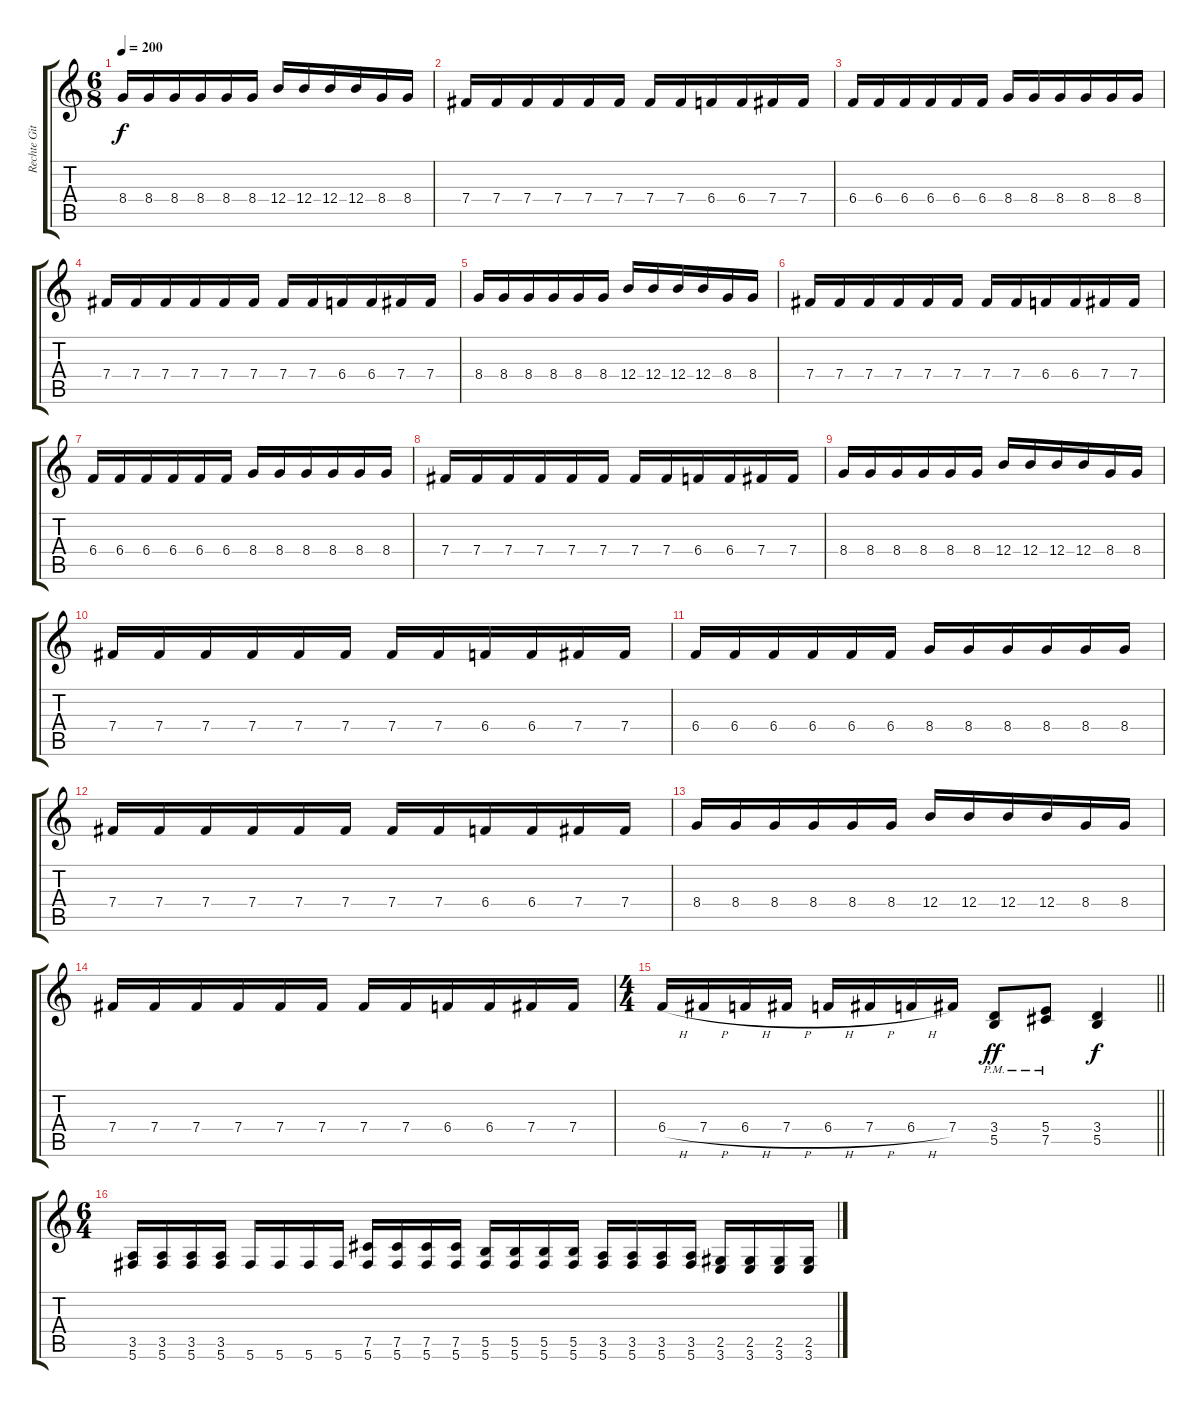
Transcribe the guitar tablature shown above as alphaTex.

\track ("Rechte Gitarre" "Rechte Git") {instrument distortionguitar}
\staff {score tabs}
\tuning (Db4 Ab3 E3 B2 Gb2 Db2) {hide}
\ts (6 8)
\tempo 200
\clef g2
\ks c
8.4.16{dy f} 8.4.16 8.4.16 8.4.16 8.4.16 8.4.16 12.4.16 12.4.16 12.4.16 12.4.16 8.4.16 8.4.16 |
7.4.16 7.4.16 7.4.16 7.4.16 7.4.16 7.4.16 7.4.16 7.4.16 6.4.16 6.4.16 7.4.16 7.4.16 |
6.4.16 6.4.16 6.4.16 6.4.16 6.4.16 6.4.16 8.4.16 8.4.16 8.4.16 8.4.16 8.4.16 8.4.16 |
7.4.16 7.4.16 7.4.16 7.4.16 7.4.16 7.4.16 7.4.16 7.4.16 6.4.16 6.4.16 7.4.16 7.4.16 |
8.4.16 8.4.16 8.4.16 8.4.16 8.4.16 8.4.16 12.4.16 12.4.16 12.4.16 12.4.16 8.4.16 8.4.16 |
7.4.16 7.4.16 7.4.16 7.4.16 7.4.16 7.4.16 7.4.16 7.4.16 6.4.16 6.4.16 7.4.16 7.4.16 |
6.4.16 6.4.16 6.4.16 6.4.16 6.4.16 6.4.16 8.4.16 8.4.16 8.4.16 8.4.16 8.4.16 8.4.16 |
7.4.16 7.4.16 7.4.16 7.4.16 7.4.16 7.4.16 7.4.16 7.4.16 6.4.16 6.4.16 7.4.16 7.4.16 |
8.4.16 8.4.16 8.4.16 8.4.16 8.4.16 8.4.16 12.4.16 12.4.16 12.4.16 12.4.16 8.4.16 8.4.16 |
7.4.16 7.4.16 7.4.16 7.4.16 7.4.16 7.4.16 7.4.16 7.4.16 6.4.16 6.4.16 7.4.16 7.4.16 |
6.4.16 6.4.16 6.4.16 6.4.16 6.4.16 6.4.16 8.4.16 8.4.16 8.4.16 8.4.16 8.4.16 8.4.16 |
7.4.16 7.4.16 7.4.16 7.4.16 7.4.16 7.4.16 7.4.16 7.4.16 6.4.16 6.4.16 7.4.16 7.4.16 |
8.4.16 8.4.16 8.4.16 8.4.16 8.4.16 8.4.16 12.4.16 12.4.16 12.4.16 12.4.16 8.4.16 8.4.16 |
7.4.16 7.4.16 7.4.16 7.4.16 7.4.16 7.4.16 7.4.16 7.4.16 6.4.16 6.4.16 7.4.16 7.4.16 |
\ts (4 4)
\barLineRight lightlight
6.4{h}.16 7.4{h}.16 6.4{h}.16 7.4{h}.16 6.4{h}.16 7.4{h}.16 6.4{h}.16 7.4.16 (3.4{pm} 5.5{pm}).8{dy ff} (5.4{pm} 7.5{pm}).8 (3.4 5.5).4{dy f} |
\ts (6 4)
\section ("" "")
(3.5 5.6).16 (3.5 5.6).16 (3.5 5.6).16 (3.5 5.6).16 5.6.16 5.6.16 5.6.16 5.6.16 (7.5 5.6).16 (7.5 5.6).16 (7.5 5.6).16 (7.5 5.6).16 (5.5 5.6).16 (5.5 5.6).16 (5.5 5.6).16 (5.5 5.6).16 (3.5 5.6).16 (3.5 5.6).16 (3.5 5.6).16 (3.5 5.6).16 (2.5 3.6).16 (2.5 3.6).16 (2.5 3.6).16 (2.5 3.6).16
